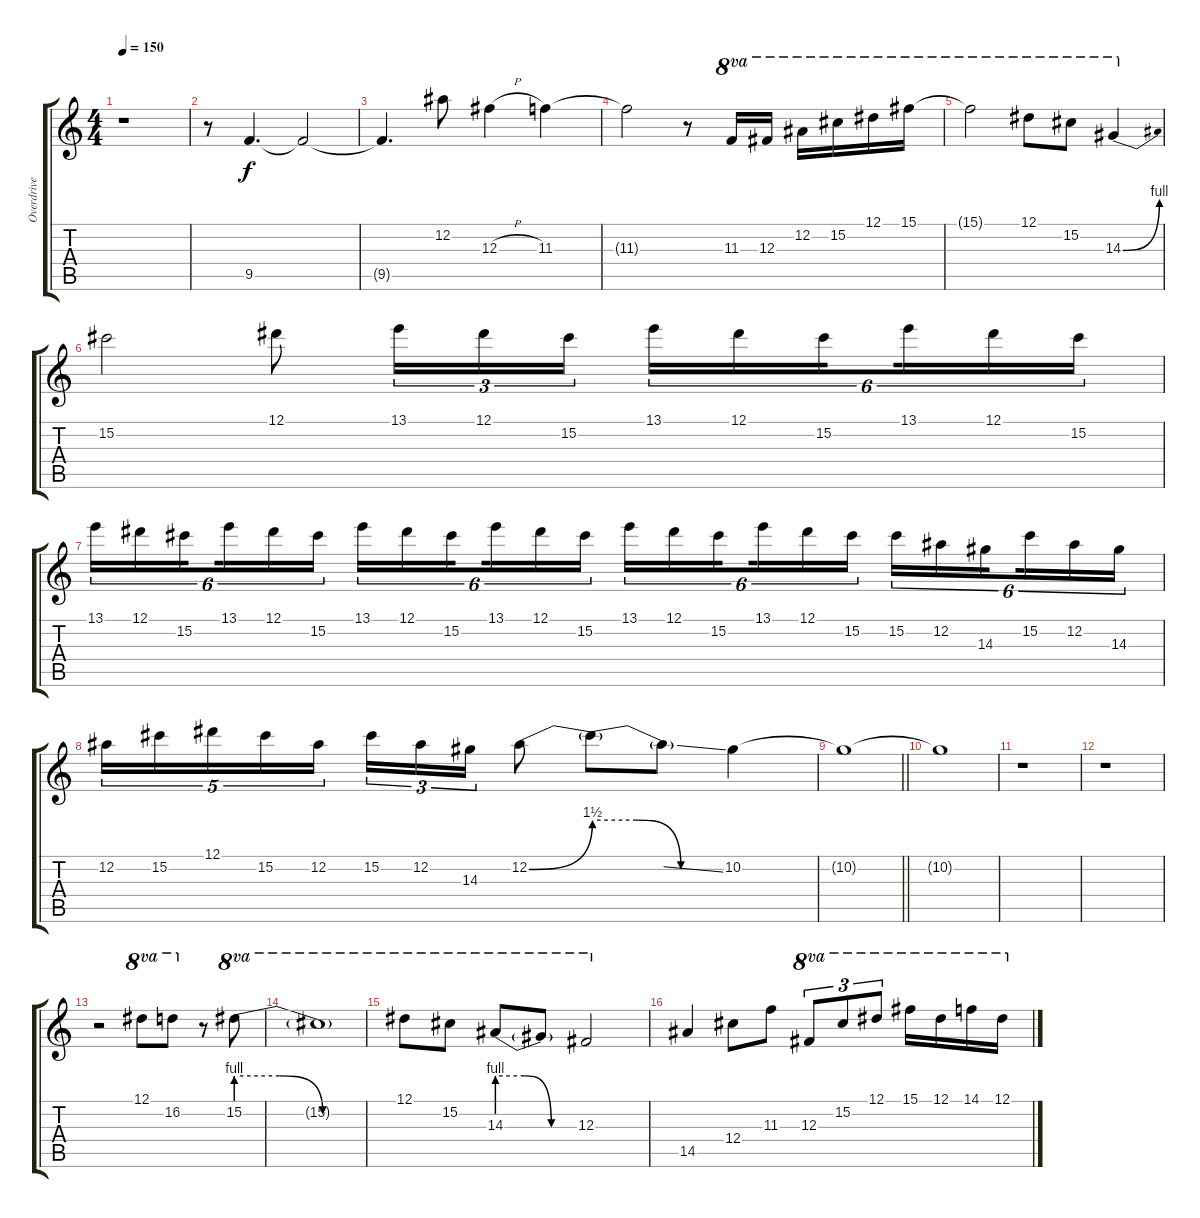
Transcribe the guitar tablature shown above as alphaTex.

\track ("Overdrive" "Overdrive") {instrument overdrivenguitar}
\staff {score tabs}
\tuning (Eb4 Bb3 Gb3 Db3 Ab2 Eb2) {hide}
\ts (4 4)
\tempo 150
\clef g2
\ks c
r.1{dy f} |
r.8 9.5.4{d} 9.5{t}.2 |
9.5{t}.4{d} 12.2.8 12.3{h}.4 11.3.4 |
11.3{t}.2 r.8 11.3.16{ot 8va} 12.3.16{ot 8va} 12.2.16{ot 8va} 15.2.16{ot 8va} 12.1.16{ot 8va} 15.1.16{ot 8va} |
15.1{t}.2{ot 8va} 12.1.8{ot 8va} 15.2.8{ot 8va} 14.3{be (bend 0 0 60 4)}.4{ot 8va} |
15.2.2 12.1.8 13.1.16{tu (3 2)} 12.1.16{tu (3 2)} 15.2.16{tu (3 2)} 13.1.16{tu (6 4)} 12.1.16{tu (6 4)} 15.2.16{tu (6 4) beam splitsecondary} 13.1.16{tu (6 4)} 12.1.16{tu (6 4)} 15.2.16{tu (6 4)} |
13.1.16{tu (6 4)} 12.1.16{tu (6 4)} 15.2.16{tu (6 4) beam splitsecondary} 13.1.16{tu (6 4)} 12.1.16{tu (6 4)} 15.2.16{tu (6 4)} 13.1.16{tu (6 4)} 12.1.16{tu (6 4)} 15.2.16{tu (6 4) beam splitsecondary} 13.1.16{tu (6 4)} 12.1.16{tu (6 4)} 15.2.16{tu (6 4)} 13.1.16{tu (6 4)} 12.1.16{tu (6 4)} 15.2.16{tu (6 4) beam splitsecondary} 13.1.16{tu (6 4)} 12.1.16{tu (6 4)} 15.2.16{tu (6 4)} 15.2.16{tu (6 4)} 12.2.16{tu (6 4)} 14.3.16{tu (6 4) beam splitsecondary} 15.2.16{tu (6 4)} 12.2.16{tu (6 4)} 14.3.16{tu (6 4)} |
12.2.16{tu (5 4)} 15.2.16{tu (5 4)} 12.1.16{tu (5 4)} 15.2.16{tu (5 4)} 12.2.16{tu (5 4)} 15.2.16{tu (3 2)} 12.2.16{tu (3 2)} 14.3.16{tu (3 2)} 12.2{be (bend 0 0 60 6)}.8 12.2{be (custom 0 6 20 6 40 0 60 0) t}.8 12.2{ss t}.8 10.2.4 |
\barLineRight lightlight
10.2{t}.1 |
\section ("" " ")
10.2{t}.1 |
r.1 |
r.1 |
r.2 12.1.8{ot 8va} 16.2.8{ot 8va} r.8 15.2{be (custom 0 4 20 4 40 0 60 0)}.8{ot 8va} |
15.2{t}.1{ot 8va} |
12.1.8{ot 8va} 15.2.8{ot 8va} 14.3{be (custom 0 4 20 4 40 0 60 0)}.8{ot 8va} 14.3{t}.8{ot 8va} 12.3.2{ot 8va} |
14.5.4 12.4.8 11.3.8 12.3.8{tu (3 2) ot 8va} 15.2.8{tu (3 2) ot 8va} 12.1.8{tu (3 2) ot 8va} 15.1.16{ot 8va} 12.1.16{ot 8va} 14.1.16{ot 8va} 12.1.16{ot 8va}
